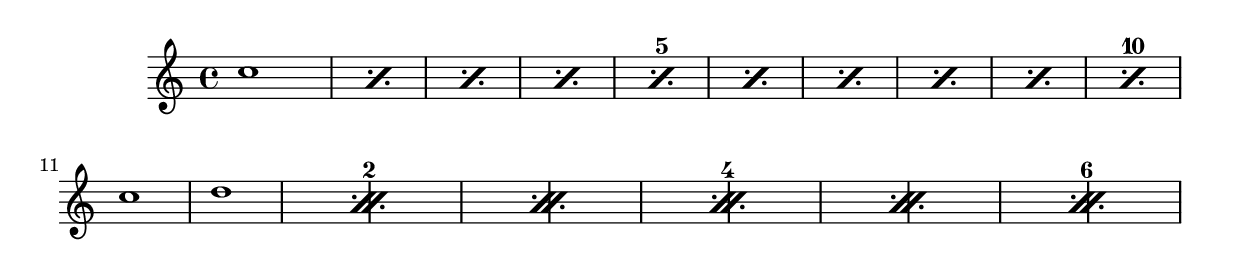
%% Do not edit this file; it is auto-generated from LSR http://lsr.dsi.unimi.it
%% This file is in the public domain.
\version "2.13.1"

\header {
  lsrtags = "repeats, tweaks-and-overrides"

%% Translation of GIT committish: 43774ddb81b9017802da04ba2862cae4586935b2
  texidoces = "
Se pueden mostrar los contadores de las repeticiones del tipo
porcentaje a intervalos regulares mediante el establecimiento de
la propiedad de contexto @code{repeatCountVisibility}.

"
  doctitlees = "Visibilidad del contador de repeticiones de tipo porcentaje"

%% Translation of GIT committish: 0364058d18eb91836302a567c18289209d6e9706
  texidocde = "
Prozentwiederholungszähler können in regelmäßigen Intervallen angezeigt
werden, indem man die Eigenschaft @code{repeatCountVisibility} beeinflusst.
"
  doctitlede = "Sichtbarkeit von Prozent-Wiederholungen"

  texidoc = "
Percent repeat counters can be shown at regular intervals by setting
the context property @code{repeatCountVisibility}.

"
  doctitle = "Percent repeat count visibility"
} % begin verbatim

\relative c'' {
  \set countPercentRepeats = ##t
  \set repeatCountVisibility = #(every-nth-repeat-count-visible 5)
  \repeat percent 10 { c1 } \break
  \set repeatCountVisibility = #(every-nth-repeat-count-visible 2)
  \repeat percent 6 { c1 d1 }
}
